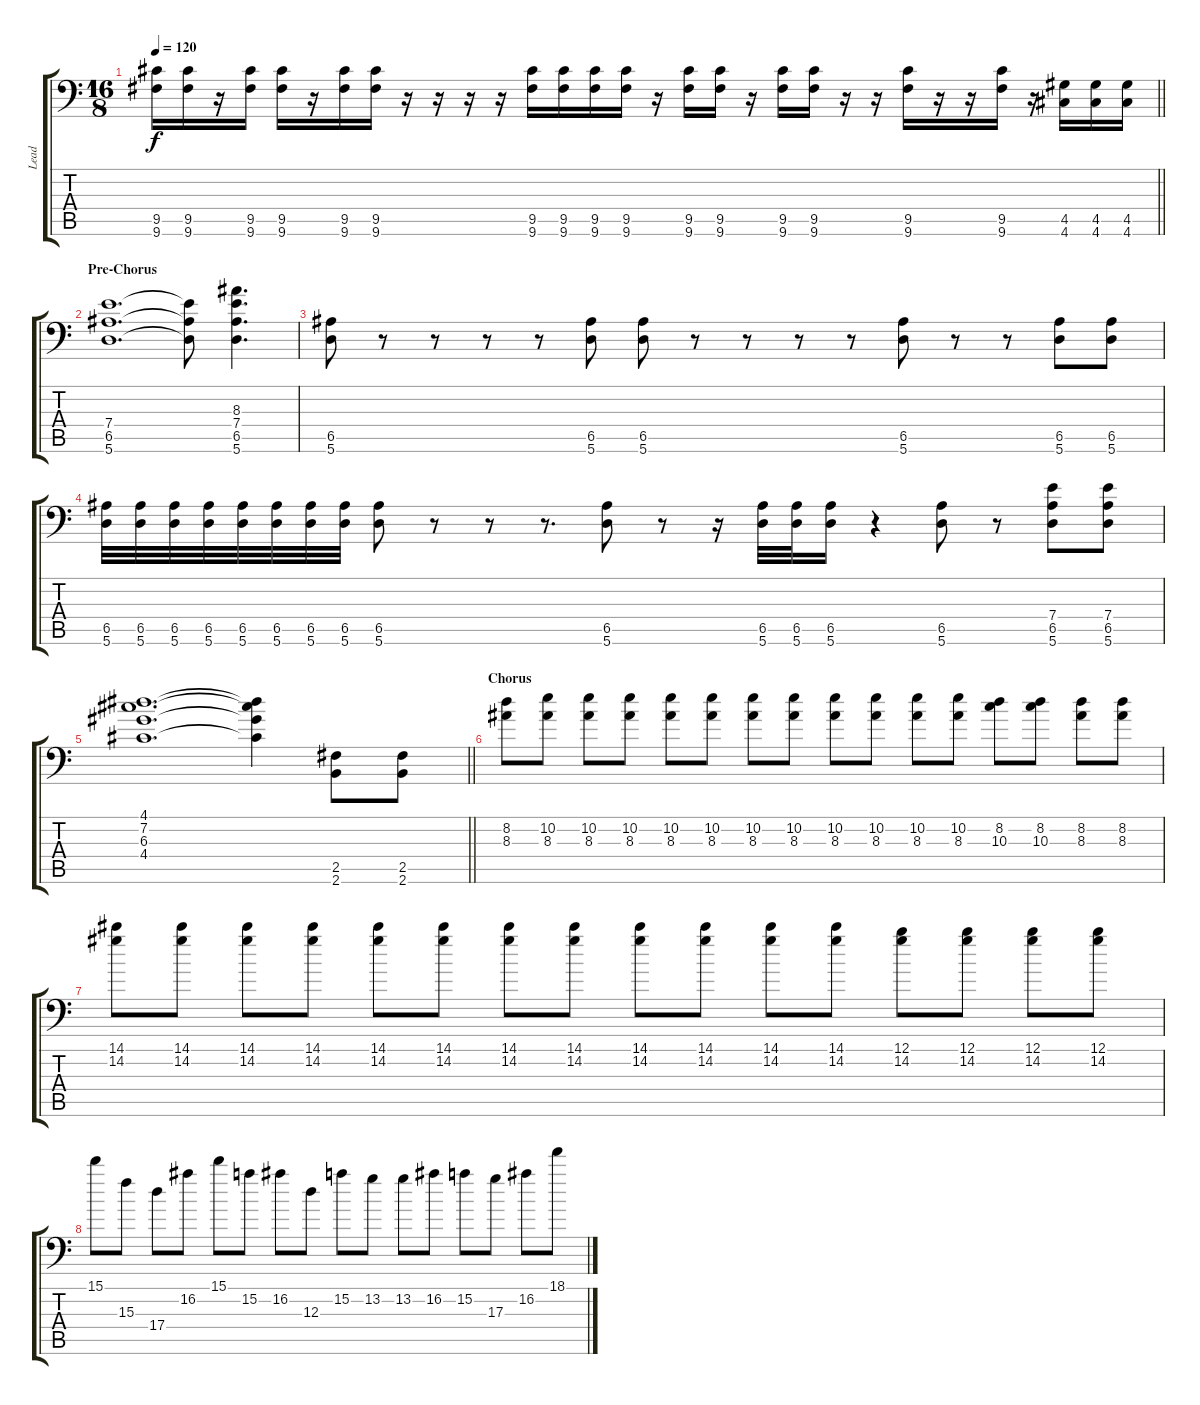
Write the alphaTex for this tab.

\track ("Lead" "Lead") {instrument distortionguitar}
\staff {score tabs}
\tuning (B3 Gb3 D3 A2 E2 A1) {hide}
\ts (16 8)
\tempo 120
\clef f4
\barLineRight lightlight
\ks c
(9.5 9.6).16{dy f} (9.5 9.6).16 r.16 (9.5 9.6).16 (9.5 9.6).16 r.16 (9.5 9.6).16 (9.5 9.6).16 r.16 r.16 r.16 r.16 (9.5 9.6).16 (9.5 9.6).16 (9.5 9.6).16 (9.5 9.6).16 r.16 (9.5 9.6).16 (9.5 9.6).16 r.16 (9.5 9.6).16 (9.5 9.6).16 r.16 r.16 (9.5 9.6).16 r.16 r.16 (9.5 9.6).16 r.16 (4.5 4.6).16 (4.5 4.6).16 (4.5 4.6).16 |
\section ("" "Pre-Chorus")
(7.4 6.5 5.6).1{d} (7.4{t} 6.5{t} 5.6{t}).8 (8.3 7.4 6.5 5.6).4{d} |
(6.5 5.6).8 r.8 r.8 r.8 r.8 (6.5 5.6).8 (6.5 5.6).8 r.8 r.8 r.8 r.8 (6.5 5.6).8 r.8 r.8 (6.5 5.6).8 (6.5 5.6).8 |
(6.5 5.6).32 (6.5 5.6).32 (6.5 5.6).32 (6.5 5.6).32 (6.5 5.6).32 (6.5 5.6).32 (6.5 5.6).32 (6.5 5.6).32 (6.5 5.6).8 r.8 r.8 r.8{d} (6.5 5.6).8 r.8 r.16 (6.5 5.6).32 (6.5 5.6).32 (6.5 5.6).16 r.4 (6.5 5.6).8 r.8 (7.4 6.5 5.6).8 (7.4 6.5 5.6).8 |
\barLineRight lightlight
(4.1 7.2 6.3 4.4).1{d} (4.1{t} 7.2{t} 6.3{t} 4.4{t}).4 (2.5 2.6).8 (2.5 2.6).8 |
\section ("" "Chorus")
(8.2 8.3).8 (10.2 8.3).8 (10.2 8.3).8 (10.2 8.3).8 (10.2 8.3).8 (10.2 8.3).8 (10.2 8.3).8 (10.2 8.3).8 (10.2 8.3).8 (10.2 8.3).8 (10.2 8.3).8 (10.2 8.3).8 (8.2 10.3).8 (8.2 10.3).8 (8.2 8.3).8 (8.2 8.3).8 |
(14.1 14.2).8 (14.1 14.2).8 (14.1 14.2).8 (14.1 14.2).8 (14.1 14.2).8 (14.1 14.2).8 (14.1 14.2).8 (14.1 14.2).8 (14.1 14.2).8 (14.1 14.2).8 (14.1 14.2).8 (14.1 14.2).8 (12.1 14.2).8 (12.1 14.2).8 (12.1 14.2).8 (12.1 14.2).8 |
15.1.8 15.3.8 17.4.8 16.2.8 15.1.8 15.2.8 16.2.8 12.3.8 15.2.8 13.2.8 13.2.8 16.2.8 15.2.8 17.3.8 16.2.8 18.1.8
